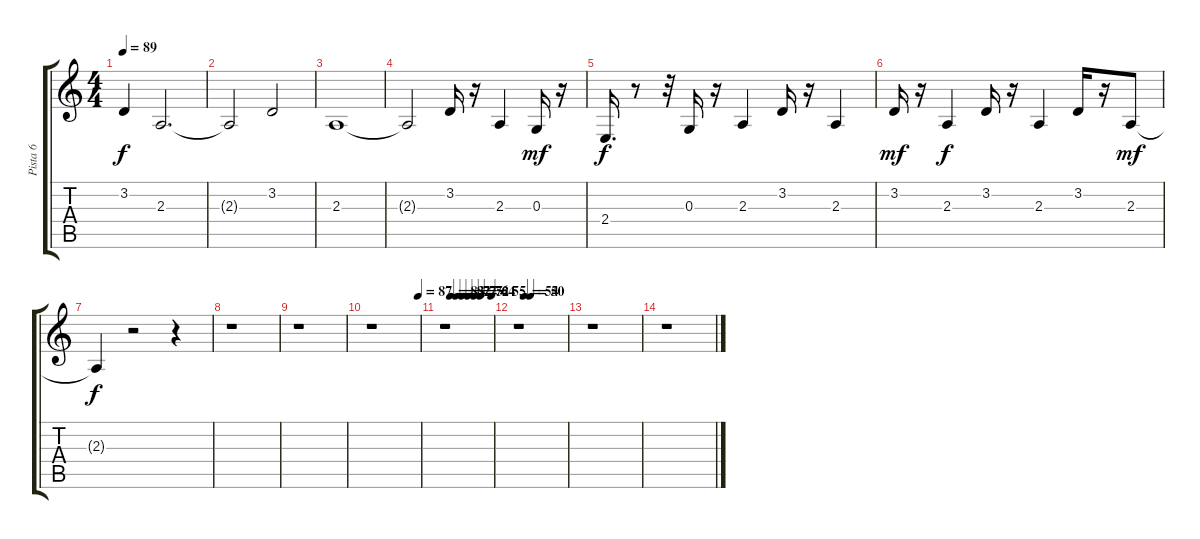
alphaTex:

\track ("Pista 6" "Pista 6") {instrument frenchhorn}
\staff {score tabs}
\tuning (E4 B3 G3 D3 A2 E2) {hide}
\ts (4 4)
\tempo 89
\clef g2
\ks c
3.2.4{dy f} 2.3.2{d} |
2.3{t}.2 3.2.2 |
2.3.1 |
2.3{t}.2 3.2.16 r.16 2.3.4 0.3.16{dy mf} r.16 |
2.4.16{d dy f} r.8 r.32 0.3.16 r.16 2.3.4 3.2.16 r.16 2.3.4 |
3.2.16{dy mf} r.16 2.3.4{dy f} 3.2.16 r.16 2.3.4 3.2.16 r.16 2.3.8{dy mf} |
2.3{t}.4{dy f} r.2 r.4 |
r.1 |
r.1 |
\tempo (87 0.9791666666666666)
r.1 |
\tempo (83 0.13541666666666666)
\tempo (82 0.2604166666666667)
\tempo (77 0.3854166666666667)
\tempo (75 0.5104166666666666)
\tempo (72 0.6354166666666666)
\tempo (64 0.7604166666666666)
\tempo (55 0.9791666666666666)
r.1 |
\tempo (54 0.13541666666666666)
\tempo (50 0.2604166666666667)
r.1 |
r.1 |
r.1
